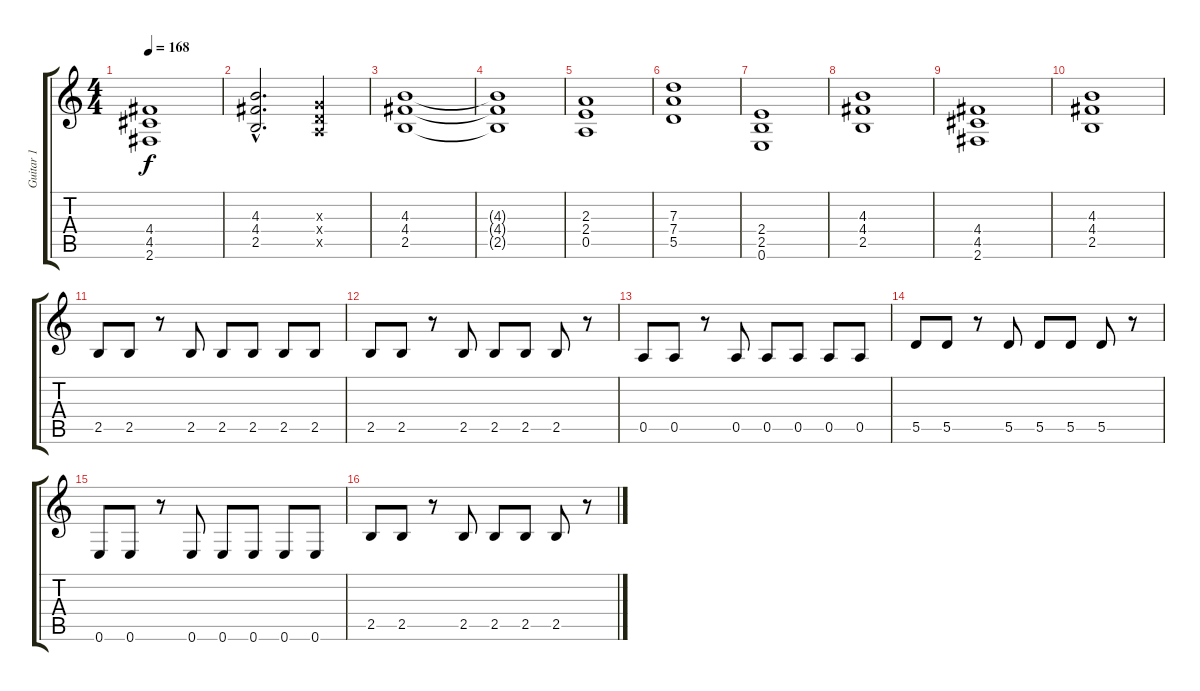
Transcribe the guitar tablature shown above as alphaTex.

\track ("Guitar 1" "Guitar 1") {instrument overdrivenguitar}
\staff {score tabs}
\tuning (E4 B3 G3 D3 A2 E2) {hide}
\ts (4 4)
\tempo 168
\clef g2
\ks c
(4.4 4.5 2.6).1{dy f} |
(4.3{hac} 4.4{hac} 2.5{hac}).2{d} (0.3{x} 0.4{x} 0.5{x}).4 |
\section ("" "")
(4.3 4.4 2.5).1 |
(4.3{t} 4.4{t} 2.5{t}).1 |
(2.3 2.4 0.5).1 |
(7.3 7.4 5.5).1 |
(2.4 2.5 0.6).1 |
(4.3 4.4 2.5).1 |
(4.4 4.5 2.6).1 |
(4.3 4.4 2.5).1 |
\section ("" "")
2.5.8 2.5.8 r.8 2.5.8 2.5.8 2.5.8 2.5.8 2.5.8 |
2.5.8 2.5.8 r.8 2.5.8 2.5.8 2.5.8 2.5.8 r.8 |
0.5.8 0.5.8 r.8 0.5.8 0.5.8 0.5.8 0.5.8 0.5.8 |
5.5.8 5.5.8 r.8 5.5.8 5.5.8 5.5.8 5.5.8 r.8 |
0.6.8 0.6.8 r.8 0.6.8 0.6.8 0.6.8 0.6.8 0.6.8 |
2.5.8 2.5.8 r.8 2.5.8 2.5.8 2.5.8 2.5.8 r.8
